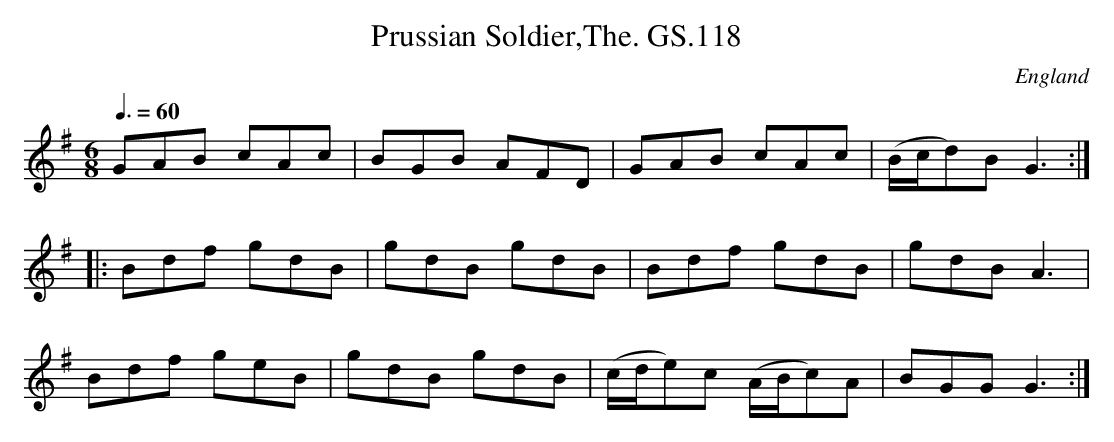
X:1
T:Prussian Soldier,The. GS.118
L:1/8
M:6/8
O:England
Q:3/8=60
K:G major
GAB cAc | BGB AFD | GAB cAc | (B/c/d)B G3 :|!
|:Bdf gdB | gdB gdB | Bdf gdB | gdB A3 |!
Bdf geB | gdB gdB |(c/d/e)c (A/B/c)A | BGG G3 :|
